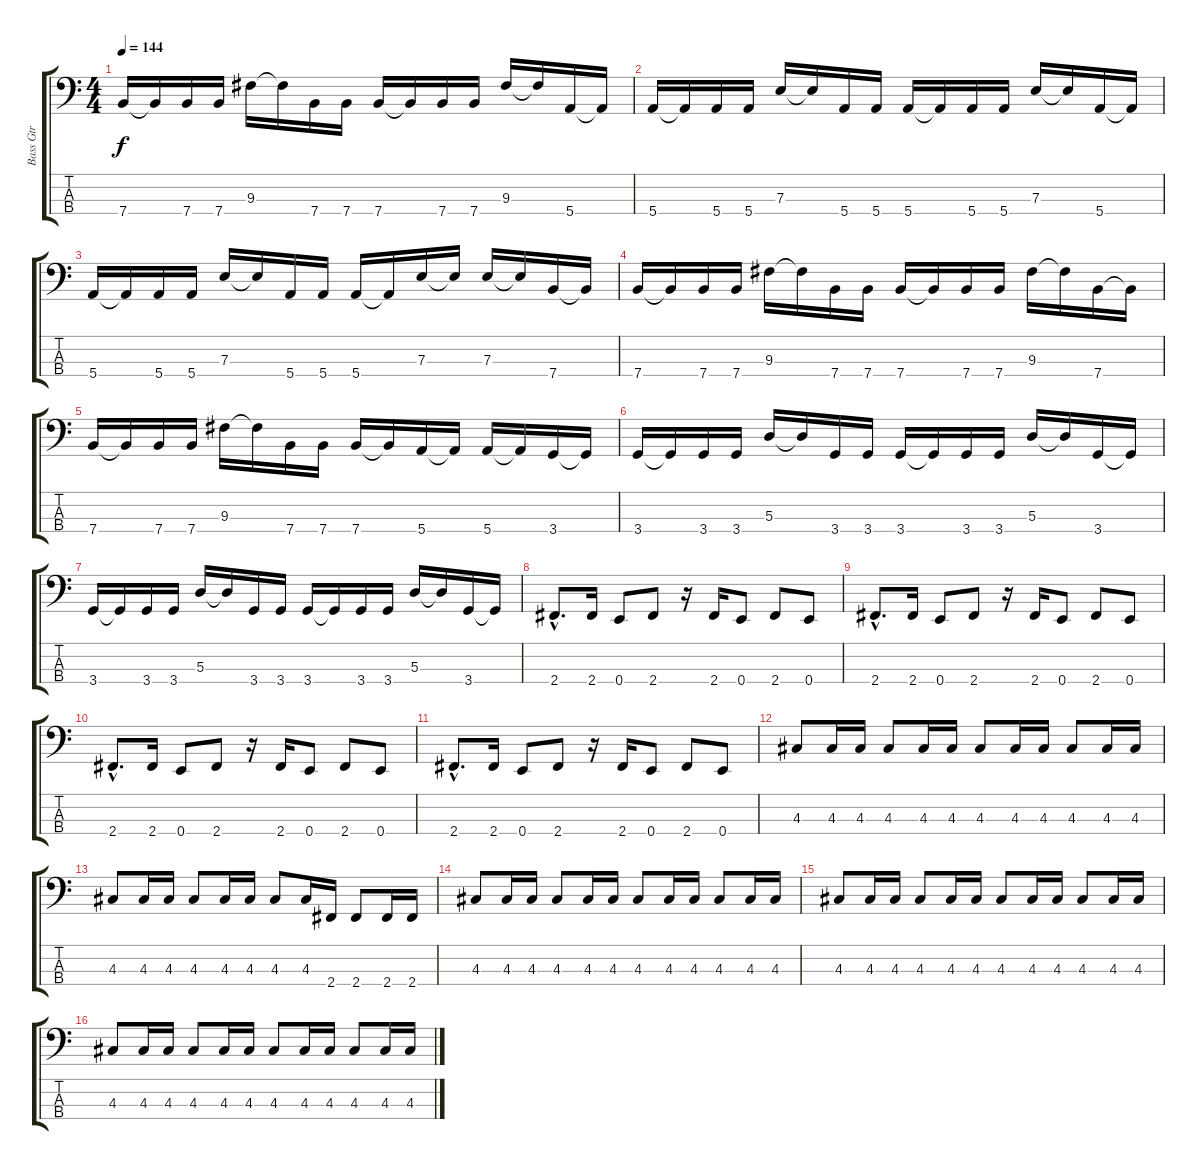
\track ("Bass Gtr" "Bass Gtr") {instrument electricbasspick}
\staff {score tabs}
\tuning (G2 D2 A1 E1) {hide}
\ts (4 4)
\tempo 144
\clef f4
\ks c
7.4.16{dy f} 7.4{t}.16 7.4.16 7.4.16 9.3.16 9.3{t}.16 7.4.16 7.4.16 7.4.16 7.4{t}.16 7.4.16 7.4.16 9.3.16 9.3{t}.16 5.4.16 5.4{t}.16 |
5.4.16 5.4{t}.16 5.4.16 5.4.16 7.3.16 7.3{t}.16 5.4.16 5.4.16 5.4.16 5.4{t}.16 5.4.16 5.4.16 7.3.16 7.3{t}.16 5.4.16 5.4{t}.16 |
5.4.16 5.4{t}.16 5.4.16 5.4.16 7.3.16 7.3{t}.16 5.4.16 5.4.16 5.4.16 5.4{t}.16 7.3.16 7.3{t}.16 7.3.16 7.3{t}.16 7.4.16 7.4{t}.16 |
7.4.16 7.4{t}.16 7.4.16 7.4.16 9.3.16 9.3{t}.16 7.4.16 7.4.16 7.4.16 7.4{t}.16 7.4.16 7.4.16 9.3.16 9.3{t}.16 7.4.16 7.4{t}.16 |
7.4.16 7.4{t}.16 7.4.16 7.4.16 9.3.16 9.3{t}.16 7.4.16 7.4.16 7.4.16 7.4{t}.16 5.4.16 5.4{t}.16 5.4.16 5.4{t}.16 3.4.16 3.4{t}.16 |
3.4.16 3.4{t}.16 3.4.16 3.4.16 5.3.16 5.3{t}.16 3.4.16 3.4.16 3.4.16 3.4{t}.16 3.4.16 3.4.16 5.3.16 5.3{t}.16 3.4.16 3.4{t}.16 |
3.4.16 3.4{t}.16 3.4.16 3.4.16 5.3.16 5.3{t}.16 3.4.16 3.4.16 3.4.16 3.4{t}.16 3.4.16 3.4.16 5.3.16 5.3{t}.16 3.4.16 3.4{t}.16 |
2.4{hac}.8{d} 2.4.16 0.4.8 2.4.8 r.16 2.4.16 0.4.8 2.4.8 0.4.8 |
2.4{hac}.8{d} 2.4.16 0.4.8 2.4.8 r.16 2.4.16 0.4.8 2.4.8 0.4.8 |
2.4{hac}.8{d} 2.4.16 0.4.8 2.4.8 r.16 2.4.16 0.4.8 2.4.8 0.4.8 |
2.4{hac}.8{d} 2.4.16 0.4.8 2.4.8 r.16 2.4.16 0.4.8 2.4.8 0.4.8 |
4.3.8 4.3.16 4.3.16 4.3.8 4.3.16 4.3.16 4.3.8 4.3.16 4.3.16 4.3.8 4.3.16 4.3.16 |
4.3.8 4.3.16 4.3.16 4.3.8 4.3.16 4.3.16 4.3.8 4.3.16 2.4.16 2.4.8 2.4.16 2.4.16 |
4.3.8 4.3.16 4.3.16 4.3.8 4.3.16 4.3.16 4.3.8 4.3.16 4.3.16 4.3.8 4.3.16 4.3.16 |
4.3.8 4.3.16 4.3.16 4.3.8 4.3.16 4.3.16 4.3.8 4.3.16 4.3.16 4.3.8 4.3.16 4.3.16 |
4.3.8 4.3.16 4.3.16 4.3.8 4.3.16 4.3.16 4.3.8 4.3.16 4.3.16 4.3.8 4.3.16 4.3.16
